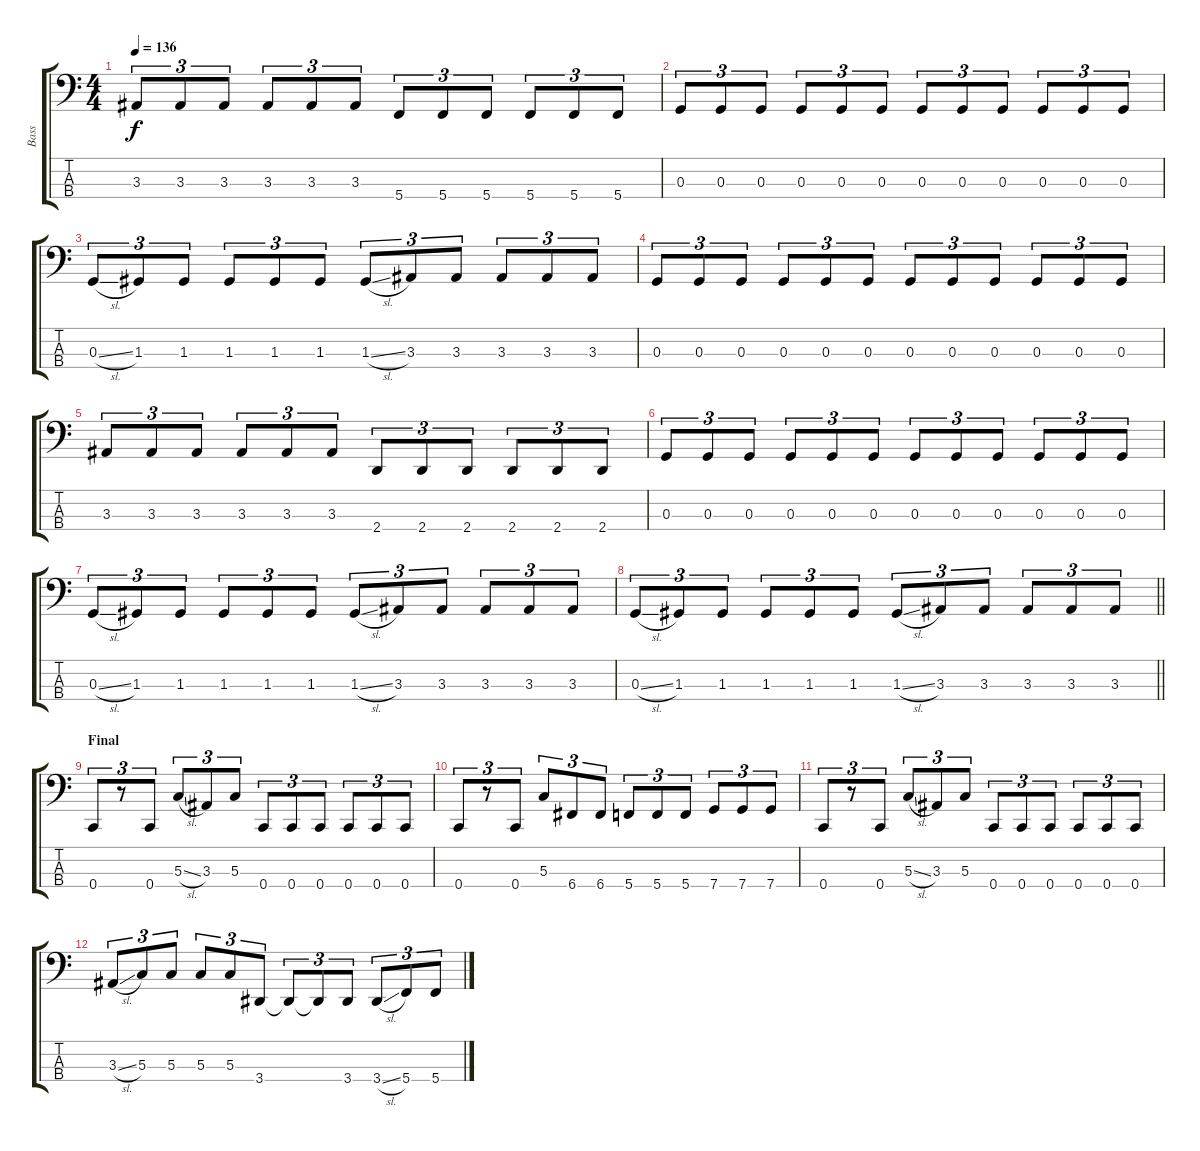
\track ("Bass" "Bass") {instrument electricbasspick bank 255}
\staff {score tabs}
\tuning (F2 C2 G1 C1) {hide}
\ts (4 4)
\tempo 136
\clef f4
\ks c
3.3.8{tu (3 2) dy f} 3.3.8{tu (3 2)} 3.3.8{tu (3 2)} 3.3.8{tu (3 2)} 3.3.8{tu (3 2)} 3.3.8{tu (3 2)} 5.4.8{tu (3 2)} 5.4.8{tu (3 2)} 5.4.8{tu (3 2)} 5.4.8{tu (3 2)} 5.4.8{tu (3 2)} 5.4.8{tu (3 2)} |
0.3.8{tu (3 2)} 0.3.8{tu (3 2)} 0.3.8{tu (3 2)} 0.3.8{tu (3 2)} 0.3.8{tu (3 2)} 0.3.8{tu (3 2)} 0.3.8{tu (3 2)} 0.3.8{tu (3 2)} 0.3.8{tu (3 2)} 0.3.8{tu (3 2)} 0.3.8{tu (3 2)} 0.3.8{tu (3 2)} |
0.3{sl}.8{tu (3 2)} 1.3.8{tu (3 2)} 1.3.8{tu (3 2)} 1.3.8{tu (3 2)} 1.3.8{tu (3 2)} 1.3.8{tu (3 2)} 1.3{sl}.8{tu (3 2)} 3.3.8{tu (3 2)} 3.3.8{tu (3 2)} 3.3.8{tu (3 2)} 3.3.8{tu (3 2)} 3.3.8{tu (3 2)} |
0.3.8{tu (3 2)} 0.3.8{tu (3 2)} 0.3.8{tu (3 2)} 0.3.8{tu (3 2)} 0.3.8{tu (3 2)} 0.3.8{tu (3 2)} 0.3.8{tu (3 2)} 0.3.8{tu (3 2)} 0.3.8{tu (3 2)} 0.3.8{tu (3 2)} 0.3.8{tu (3 2)} 0.3.8{tu (3 2)} |
3.3.8{tu (3 2)} 3.3.8{tu (3 2)} 3.3.8{tu (3 2)} 3.3.8{tu (3 2)} 3.3.8{tu (3 2)} 3.3.8{tu (3 2)} 2.4.8{tu (3 2)} 2.4.8{tu (3 2)} 2.4.8{tu (3 2)} 2.4.8{tu (3 2)} 2.4.8{tu (3 2)} 2.4.8{tu (3 2)} |
0.3.8{tu (3 2)} 0.3.8{tu (3 2)} 0.3.8{tu (3 2)} 0.3.8{tu (3 2)} 0.3.8{tu (3 2)} 0.3.8{tu (3 2)} 0.3.8{tu (3 2)} 0.3.8{tu (3 2)} 0.3.8{tu (3 2)} 0.3.8{tu (3 2)} 0.3.8{tu (3 2)} 0.3.8{tu (3 2)} |
0.3{sl}.8{tu (3 2)} 1.3.8{tu (3 2)} 1.3.8{tu (3 2)} 1.3.8{tu (3 2)} 1.3.8{tu (3 2)} 1.3.8{tu (3 2)} 1.3{sl}.8{tu (3 2)} 3.3.8{tu (3 2)} 3.3.8{tu (3 2)} 3.3.8{tu (3 2)} 3.3.8{tu (3 2)} 3.3.8{tu (3 2)} |
\barLineRight lightlight
0.3{sl}.8{tu (3 2)} 1.3.8{tu (3 2)} 1.3.8{tu (3 2)} 1.3.8{tu (3 2)} 1.3.8{tu (3 2)} 1.3.8{tu (3 2)} 1.3{sl}.8{tu (3 2)} 3.3.8{tu (3 2)} 3.3.8{tu (3 2)} 3.3.8{tu (3 2)} 3.3.8{tu (3 2)} 3.3.8{tu (3 2)} |
\section ("" "Final")
0.4.8{tu (3 2)} r.8{tu (3 2)} 0.4.8{tu (3 2)} 5.3{sl}.8{tu (3 2)} 3.3.8{tu (3 2)} 5.3.8{tu (3 2)} 0.4.8{tu (3 2)} 0.4.8{tu (3 2)} 0.4.8{tu (3 2)} 0.4.8{tu (3 2)} 0.4.8{tu (3 2)} 0.4.8{tu (3 2)} |
0.4.8{tu (3 2)} r.8{tu (3 2)} 0.4.8{tu (3 2)} 5.3.8{tu (3 2)} 6.4.8{tu (3 2)} 6.4.8{tu (3 2)} 5.4.8{tu (3 2)} 5.4.8{tu (3 2)} 5.4.8{tu (3 2)} 7.4.8{tu (3 2)} 7.4.8{tu (3 2)} 7.4.8{tu (3 2)} |
0.4.8{tu (3 2)} r.8{tu (3 2)} 0.4.8{tu (3 2)} 5.3{sl}.8{tu (3 2)} 3.3.8{tu (3 2)} 5.3.8{tu (3 2)} 0.4.8{tu (3 2)} 0.4.8{tu (3 2)} 0.4.8{tu (3 2)} 0.4.8{tu (3 2)} 0.4.8{tu (3 2)} 0.4.8{tu (3 2)} |
3.3{sl}.8{tu (3 2)} 5.3.8{tu (3 2)} 5.3.8{tu (3 2)} 5.3.8{tu (3 2)} 5.3.8{tu (3 2)} 3.4.8{tu (3 2)} 3.4{t}.8{tu (3 2)} 3.4{t}.8{tu (3 2)} 3.4.8{tu (3 2)} 3.4{sl}.8{tu (3 2)} 5.4.8{tu (3 2)} 5.4.8{tu (3 2)}
